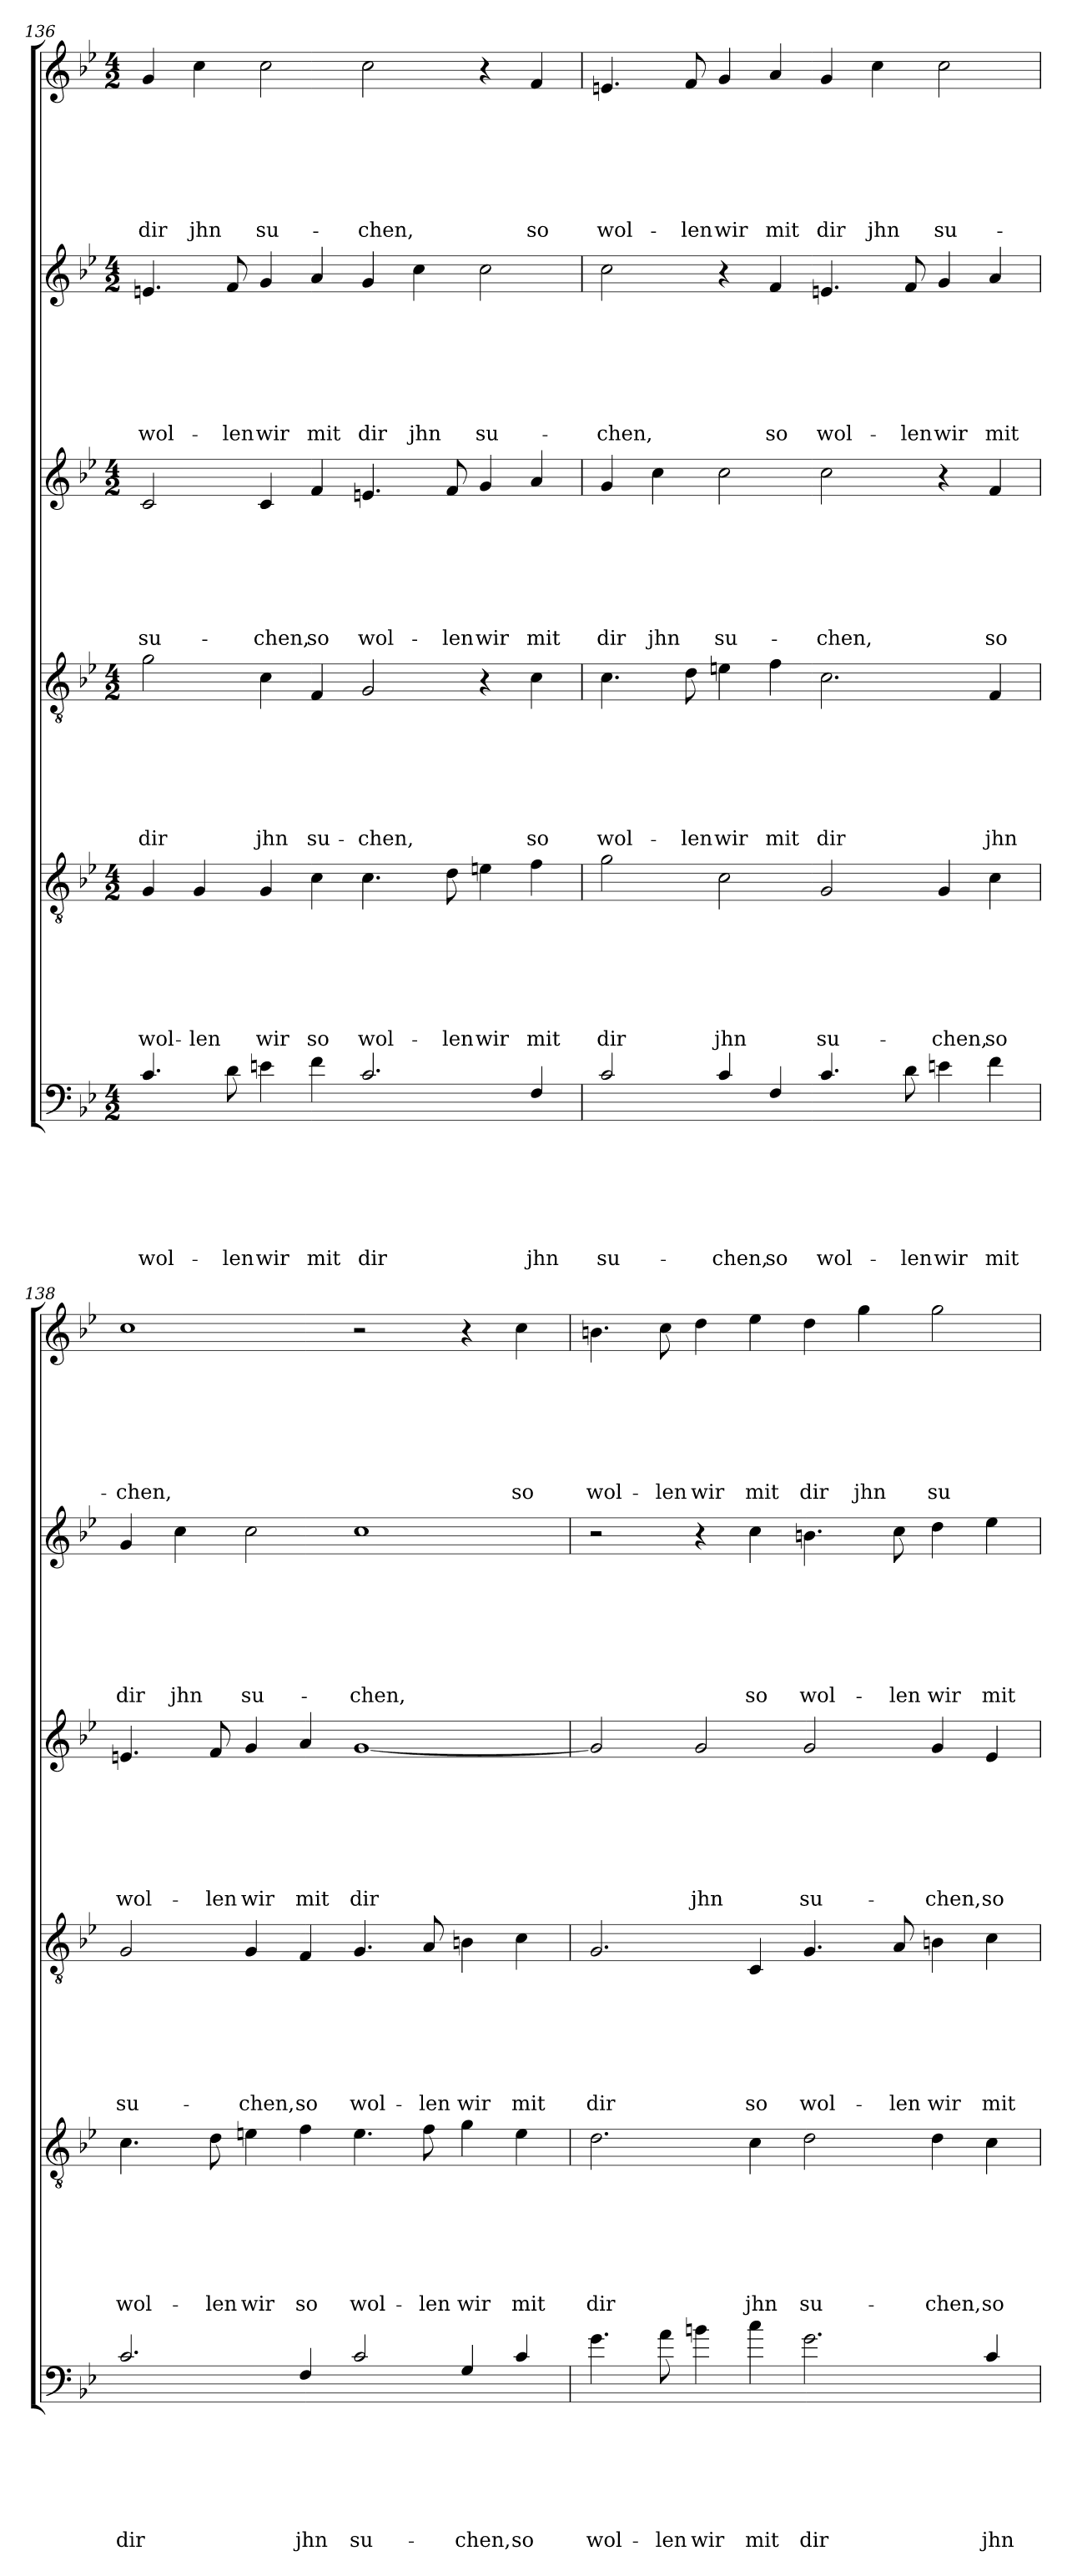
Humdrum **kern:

**kern	**text	**text	**text	**text	**text	**text	**text	**kern	**text	**text	**text	**text	**text	**text	**text	**kern	**text	**text	**text	**text	**text	**text	**text	**kern	**text	**text	**text	**text	**text	**text	**text	**kern	**text	**text	**text	**text	**text	**text	**text	**kern	**text	**text	**text	**text	**text	**text	**text
*part6	*part6	*part6	*part6	*part6	*part6	*part6	*part6	*part5	*part5	*part5	*part5	*part5	*part5	*part5	*part5	*part4	*part4	*part4	*part4	*part4	*part4	*part4	*part4	*part3	*part3	*part3	*part3	*part3	*part3	*part3	*part3	*part2	*part2	*part2	*part2	*part2	*part2	*part2	*part2	*part1	*part1	*part1	*part1	*part1	*part1	*part1	*part1
*staff6	*staff6	*staff6	*staff6	*staff6	*staff6	*staff6	*staff6	*staff5	*staff5	*staff5	*staff5	*staff5	*staff5	*staff5	*staff5	*staff4	*staff4	*staff4	*staff4	*staff4	*staff4	*staff4	*staff4	*staff3	*staff3	*staff3	*staff3	*staff3	*staff3	*staff3	*staff3	*staff2	*staff2	*staff2	*staff2	*staff2	*staff2	*staff2	*staff2	*staff1	*staff1	*staff1	*staff1	*staff1	*staff1	*staff1	*staff1
*clefF4	*	*	*	*	*	*	*	*clefGv2	*	*	*	*	*	*	*	*clefGv2	*	*	*	*	*	*	*	*clefG2	*	*	*	*	*	*	*	*clefG2	*	*	*	*	*	*	*	*clefG2	*	*	*	*	*	*	*
*ITrd8c14	*	*	*	*	*	*	*	*	*	*	*	*	*	*	*	*	*	*	*	*	*	*	*	*	*	*	*	*	*	*	*	*	*	*	*	*	*	*	*	*	*	*	*	*	*	*	*
*k[b-e-]	*	*	*	*	*	*	*	*k[b-e-]	*	*	*	*	*	*	*	*k[b-e-]	*	*	*	*	*	*	*	*k[b-e-]	*	*	*	*	*	*	*	*k[b-e-]	*	*	*	*	*	*	*	*k[b-e-]	*	*	*	*	*	*	*
*B-:	*	*	*	*	*	*	*	*B-:	*	*	*	*	*	*	*	*B-:	*	*	*	*	*	*	*	*B-:	*	*	*	*	*	*	*	*B-:	*	*	*	*	*	*	*	*B-:	*	*	*	*	*	*	*
*M4/2	*	*	*	*	*	*	*	*M4/2	*	*	*	*	*	*	*	*M4/2	*	*	*	*	*	*	*	*M4/2	*	*	*	*	*	*	*	*M4/2	*	*	*	*	*	*	*	*M4/2	*	*	*	*	*	*	*
=136	=136	=136	=136	=136	=136	=136	=136	=136	=136	=136	=136	=136	=136	=136	=136	=136	=136	=136	=136	=136	=136	=136	=136	=136	=136	=136	=136	=136	=136	=136	=136	=136	=136	=136	=136	=136	=136	=136	=136	=136	=136	=136	=136	=136	=136	=136	=136
!	!	!	!	!	!	!	!LO:LY:b	!	!	!	!	!	!	!	!LO:LY:b	!	!	!	!	!	!	!	!LO:LY:b	!	!	!	!	!	!	!	!LO:LY:b	!	!	!	!	!	!	!	!LO:LY:b	!	!	!	!	!	!	!	!LO:LY:b
4.C/	.	.	.	.	.	.	wol-	4G/	.	.	.	.	.	.	wol-	2g\	.	.	.	.	.	.	dir	2c/	.	.	.	.	.	.	su-	4.en/	.	.	.	.	.	.	wol-	4g/	.	.	.	.	.	.	dir
!	!	!	!	!	!	!	!	!	!	!	!	!	!	!	!LO:LY:b	!	!	!	!	!	!	!	!	!	!	!	!	!	!	!	!	!	!	!	!	!	!	!	!	!	!	!	!	!	!	!	!LO:LY:b
.	.	.	.	.	.	.	.	4G/	.	.	.	.	.	.	-len	.	.	.	.	.	.	.	.	.	.	.	.	.	.	.	.	.	.	.	.	.	.	.	.	4cc\	.	.	.	.	.	.	jhn
!	!	!	!	!	!	!	!LO:LY:b	!	!	!	!	!	!	!	!	!	!	!	!	!	!	!	!	!	!	!	!	!	!	!	!	!	!	!	!	!	!	!	!LO:LY:b	!	!	!	!	!	!	!	!
8D\	.	.	.	.	.	.	-len	.	.	.	.	.	.	.	.	.	.	.	.	.	.	.	.	.	.	.	.	.	.	.	.	8f/	.	.	.	.	.	.	-len	.	.	.	.	.	.	.	.
!	!	!	!	!	!	!	!LO:LY:b	!	!	!	!	!	!	!	!LO:LY:b	!	!	!	!	!	!	!	!LO:LY:b	!	!	!	!	!	!	!	!LO:LY:b	!	!	!	!	!	!	!	!LO:LY:b	!	!	!	!	!	!	!	!LO:LY:b
4En\	.	.	.	.	.	.	wir	4G/	.	.	.	.	.	.	wir	4c\	.	.	.	.	.	.	jhn	4c/	.	.	.	.	.	.	-chen,	4g/	.	.	.	.	.	.	wir	2cc\	.	.	.	.	.	.	su-
!	!	!	!	!	!	!	!LO:LY:b	!	!	!	!	!	!	!	!LO:LY:b	!	!	!	!	!	!	!	!LO:LY:b	!	!	!	!	!	!	!	!LO:LY:b	!	!	!	!	!	!	!	!LO:LY:b	!	!	!	!	!	!	!	!
4F\	.	.	.	.	.	.	mit	4c\	.	.	.	.	.	.	so	4F/	.	.	.	.	.	.	su-	4f/	.	.	.	.	.	.	so	4a/	.	.	.	.	.	.	mit	.	.	.	.	.	.	.	.
!	!	!	!	!	!	!	!LO:LY:b	!	!	!	!	!	!	!	!LO:LY:b	!	!	!	!	!	!	!	!LO:LY:b	!	!	!	!	!	!	!	!LO:LY:b	!	!	!	!	!	!	!	!LO:LY:b	!	!	!	!	!	!	!	!LO:LY:b
2.C/	.	.	.	.	.	.	dir	4.c\	.	.	.	.	.	.	wol-	2G/	.	.	.	.	.	.	-chen,	4.en/	.	.	.	.	.	.	wol-	4g/	.	.	.	.	.	.	dir	2cc\	.	.	.	.	.	.	-chen,
!	!	!	!	!	!	!	!	!	!	!	!	!	!	!	!	!	!	!	!	!	!	!	!	!	!	!	!	!	!	!	!	!	!	!	!	!	!	!	!LO:LY:b	!	!	!	!	!	!	!	!
.	.	.	.	.	.	.	.	.	.	.	.	.	.	.	.	.	.	.	.	.	.	.	.	.	.	.	.	.	.	.	.	4cc\	.	.	.	.	.	.	jhn	.	.	.	.	.	.	.	.
!	!	!	!	!	!	!	!	!	!	!	!	!	!	!	!LO:LY:b	!	!	!	!	!	!	!	!	!	!	!	!	!	!	!	!LO:LY:b	!	!	!	!	!	!	!	!	!	!	!	!	!	!	!	!
.	.	.	.	.	.	.	.	8d\	.	.	.	.	.	.	-len	.	.	.	.	.	.	.	.	8f/	.	.	.	.	.	.	-len	.	.	.	.	.	.	.	.	.	.	.	.	.	.	.	.
!	!	!	!	!	!	!	!	!	!	!	!	!	!	!	!LO:LY:b	!	!	!	!	!	!	!	!	!	!	!	!	!	!	!	!LO:LY:b	!	!	!	!	!	!	!	!LO:LY:b	!	!	!	!	!	!	!	!
.	.	.	.	.	.	.	.	4en\	.	.	.	.	.	.	wir	4r	.	.	.	.	.	.	.	4g/	.	.	.	.	.	.	wir	2cc\	.	.	.	.	.	.	su-	4r	.	.	.	.	.	.	.
!	!	!	!	!	!	!	!LO:LY:b	!	!	!	!	!	!	!	!LO:LY:b	!	!	!	!	!	!	!	!LO:LY:b	!	!	!	!	!	!	!	!LO:LY:b	!	!	!	!	!	!	!	!	!	!	!	!	!	!	!	!LO:LY:b
4FF/	.	.	.	.	.	.	jhn	4f\	.	.	.	.	.	.	mit	4c\	.	.	.	.	.	.	so	4a/	.	.	.	.	.	.	mit	.	.	.	.	.	.	.	.	4f/	.	.	.	.	.	.	so
!!LO:LB:g=z
=137	=137	=137	=137	=137	=137	=137	=137	=137	=137	=137	=137	=137	=137	=137	=137	=137	=137	=137	=137	=137	=137	=137	=137	=137	=137	=137	=137	=137	=137	=137	=137	=137	=137	=137	=137	=137	=137	=137	=137	=137	=137	=137	=137	=137	=137	=137	=137
!	!	!	!	!	!	!	!LO:LY:b	!	!	!	!	!	!	!	!LO:LY:b	!	!	!	!	!	!	!	!LO:LY:b	!	!	!	!	!	!	!	!LO:LY:b	!	!	!	!	!	!	!	!LO:LY:b	!	!	!	!	!	!	!	!LO:LY:b
2C/	.	.	.	.	.	.	su-	2g\	.	.	.	.	.	.	dir	4.c\	.	.	.	.	.	.	wol-	4g/	.	.	.	.	.	.	dir	2cc\	.	.	.	.	.	.	-chen,	4.en/	.	.	.	.	.	.	wol-
!	!	!	!	!	!	!	!	!	!	!	!	!	!	!	!	!	!	!	!	!	!	!	!	!	!	!	!	!	!	!	!LO:LY:b	!	!	!	!	!	!	!	!	!	!	!	!	!	!	!	!
.	.	.	.	.	.	.	.	.	.	.	.	.	.	.	.	.	.	.	.	.	.	.	.	4cc\	.	.	.	.	.	.	jhn	.	.	.	.	.	.	.	.	.	.	.	.	.	.	.	.
!	!	!	!	!	!	!	!	!	!	!	!	!	!	!	!	!	!	!	!	!	!	!	!LO:LY:b	!	!	!	!	!	!	!	!	!	!	!	!	!	!	!	!	!	!	!	!	!	!	!	!LO:LY:b
.	.	.	.	.	.	.	.	.	.	.	.	.	.	.	.	8d\	.	.	.	.	.	.	-len	.	.	.	.	.	.	.	.	.	.	.	.	.	.	.	.	8f/	.	.	.	.	.	.	-len
!	!	!	!	!	!	!	!LO:LY:b	!	!	!	!	!	!	!	!LO:LY:b	!	!	!	!	!	!	!	!LO:LY:b	!	!	!	!	!	!	!	!LO:LY:b	!	!	!	!	!	!	!	!	!	!	!	!	!	!	!	!LO:LY:b
4C/	.	.	.	.	.	.	-chen,	2c\	.	.	.	.	.	.	jhn	4en\	.	.	.	.	.	.	wir	2cc\	.	.	.	.	.	.	su-	4r	.	.	.	.	.	.	.	4g/	.	.	.	.	.	.	wir
!	!	!	!	!	!	!	!LO:LY:b	!	!	!	!	!	!	!	!	!	!	!	!	!	!	!	!LO:LY:b	!	!	!	!	!	!	!	!	!	!	!	!	!	!	!	!LO:LY:b	!	!	!	!	!	!	!	!LO:LY:b
4FF/	.	.	.	.	.	.	so	.	.	.	.	.	.	.	.	4f\	.	.	.	.	.	.	mit	.	.	.	.	.	.	.	.	4f/	.	.	.	.	.	.	so	4a/	.	.	.	.	.	.	mit
!	!	!	!	!	!	!	!LO:LY:b	!	!	!	!	!	!	!	!LO:LY:b	!	!	!	!	!	!	!	!LO:LY:b	!	!	!	!	!	!	!	!LO:LY:b	!	!	!	!	!	!	!	!LO:LY:b	!	!	!	!	!	!	!	!LO:LY:b
4.C/	.	.	.	.	.	.	wol-	2G/	.	.	.	.	.	.	su-	2.c\	.	.	.	.	.	.	dir	2cc\	.	.	.	.	.	.	-chen,	4.en/	.	.	.	.	.	.	wol-	4g/	.	.	.	.	.	.	dir
!	!	!	!	!	!	!	!	!	!	!	!	!	!	!	!	!	!	!	!	!	!	!	!	!	!	!	!	!	!	!	!	!	!	!	!	!	!	!	!	!	!	!	!	!	!	!	!LO:LY:b
.	.	.	.	.	.	.	.	.	.	.	.	.	.	.	.	.	.	.	.	.	.	.	.	.	.	.	.	.	.	.	.	.	.	.	.	.	.	.	.	4cc\	.	.	.	.	.	.	jhn
!	!	!	!	!	!	!	!LO:LY:b	!	!	!	!	!	!	!	!	!	!	!	!	!	!	!	!	!	!	!	!	!	!	!	!	!	!	!	!	!	!	!	!LO:LY:b	!	!	!	!	!	!	!	!
8D\	.	.	.	.	.	.	-len	.	.	.	.	.	.	.	.	.	.	.	.	.	.	.	.	.	.	.	.	.	.	.	.	8f/	.	.	.	.	.	.	-len	.	.	.	.	.	.	.	.
!	!	!	!	!	!	!	!LO:LY:b	!	!	!	!	!	!	!	!LO:LY:b	!	!	!	!	!	!	!	!	!	!	!	!	!	!	!	!	!	!	!	!	!	!	!	!LO:LY:b	!	!	!	!	!	!	!	!LO:LY:b
4En\	.	.	.	.	.	.	wir	4G/	.	.	.	.	.	.	-chen,	.	.	.	.	.	.	.	.	4r	.	.	.	.	.	.	.	4g/	.	.	.	.	.	.	wir	2cc\	.	.	.	.	.	.	su-
!	!	!	!	!	!	!	!LO:LY:b	!	!	!	!	!	!	!	!LO:LY:b	!	!	!	!	!	!	!	!LO:LY:b	!	!	!	!	!	!	!	!LO:LY:b	!	!	!	!	!	!	!	!LO:LY:b	!	!	!	!	!	!	!	!
4F\	.	.	.	.	.	.	mit	4c\	.	.	.	.	.	.	so	4F/	.	.	.	.	.	.	jhn	4f/	.	.	.	.	.	.	so	4a/	.	.	.	.	.	.	mit	.	.	.	.	.	.	.	.
=138	=138	=138	=138	=138	=138	=138	=138	=138	=138	=138	=138	=138	=138	=138	=138	=138	=138	=138	=138	=138	=138	=138	=138	=138	=138	=138	=138	=138	=138	=138	=138	=138	=138	=138	=138	=138	=138	=138	=138	=138	=138	=138	=138	=138	=138	=138	=138
!	!	!	!	!	!	!	!LO:LY:b	!	!	!	!	!	!	!	!LO:LY:b	!	!	!	!	!	!	!	!LO:LY:b	!	!	!	!	!	!	!	!LO:LY:b	!	!	!	!	!	!	!	!LO:LY:b	!	!	!	!	!	!	!	!LO:LY:b
2.C/	.	.	.	.	.	.	dir	4.c\	.	.	.	.	.	.	wol-	2G/	.	.	.	.	.	.	su-	4.en/	.	.	.	.	.	.	wol-	4g/	.	.	.	.	.	.	dir	1cc	.	.	.	.	.	.	-chen,
!	!	!	!	!	!	!	!	!	!	!	!	!	!	!	!	!	!	!	!	!	!	!	!	!	!	!	!	!	!	!	!	!	!	!	!	!	!	!	!LO:LY:b	!	!	!	!	!	!	!	!
.	.	.	.	.	.	.	.	.	.	.	.	.	.	.	.	.	.	.	.	.	.	.	.	.	.	.	.	.	.	.	.	4cc\	.	.	.	.	.	.	jhn	.	.	.	.	.	.	.	.
!	!	!	!	!	!	!	!	!	!	!	!	!	!	!	!LO:LY:b	!	!	!	!	!	!	!	!	!	!	!	!	!	!	!	!LO:LY:b	!	!	!	!	!	!	!	!	!	!	!	!	!	!	!	!
.	.	.	.	.	.	.	.	8d\	.	.	.	.	.	.	-len	.	.	.	.	.	.	.	.	8f/	.	.	.	.	.	.	-len	.	.	.	.	.	.	.	.	.	.	.	.	.	.	.	.
!	!	!	!	!	!	!	!	!	!	!	!	!	!	!	!LO:LY:b	!	!	!	!	!	!	!	!LO:LY:b	!	!	!	!	!	!	!	!LO:LY:b	!	!	!	!	!	!	!	!LO:LY:b	!	!	!	!	!	!	!	!
.	.	.	.	.	.	.	.	4en\	.	.	.	.	.	.	wir	4G/	.	.	.	.	.	.	-chen,	4g/	.	.	.	.	.	.	wir	2cc\	.	.	.	.	.	.	su-	.	.	.	.	.	.	.	.
!	!	!	!	!	!	!	!LO:LY:b	!	!	!	!	!	!	!	!LO:LY:b	!	!	!	!	!	!	!	!LO:LY:b	!	!	!	!	!	!	!	!LO:LY:b	!	!	!	!	!	!	!	!	!	!	!	!	!	!	!	!
4FF/	.	.	.	.	.	.	jhn	4f\	.	.	.	.	.	.	so	4F/	.	.	.	.	.	.	so	4a/	.	.	.	.	.	.	mit	.	.	.	.	.	.	.	.	.	.	.	.	.	.	.	.
!	!	!	!	!	!	!	!LO:LY:b	!	!	!	!	!	!	!	!LO:LY:b	!	!	!	!	!	!	!	!LO:LY:b	!	!	!	!	!	!	!	!LO:LY:b	!	!	!	!	!	!	!	!LO:LY:b	!	!	!	!	!	!	!	!
2C/	.	.	.	.	.	.	su-	4.e\	.	.	.	.	.	.	wol-	4.G/	.	.	.	.	.	.	wol-	[1g	.	.	.	.	.	.	dir	1cc	.	.	.	.	.	.	-chen,	2r	.	.	.	.	.	.	.
!	!	!	!	!	!	!	!	!	!	!	!	!	!	!	!LO:LY:b	!	!	!	!	!	!	!	!LO:LY:b	!	!	!	!	!	!	!	!	!	!	!	!	!	!	!	!	!	!	!	!	!	!	!	!
.	.	.	.	.	.	.	.	8f\	.	.	.	.	.	.	-len	8A/	.	.	.	.	.	.	-len	.	.	.	.	.	.	.	.	.	.	.	.	.	.	.	.	.	.	.	.	.	.	.	.
!	!	!	!	!	!	!	!LO:LY:b	!	!	!	!	!	!	!	!LO:LY:b	!	!	!	!	!	!	!	!LO:LY:b	!	!	!	!	!	!	!	!	!	!	!	!	!	!	!	!	!	!	!	!	!	!	!	!
4GG/	.	.	.	.	.	.	-chen,	4g\	.	.	.	.	.	.	wir	4Bn\	.	.	.	.	.	.	wir	.	.	.	.	.	.	.	.	.	.	.	.	.	.	.	.	4r	.	.	.	.	.	.	.
!	!	!	!	!	!	!	!LO:LY:b	!	!	!	!	!	!	!	!LO:LY:b	!	!	!	!	!	!	!	!LO:LY:b	!	!	!	!	!	!	!	!	!	!	!	!	!	!	!	!	!	!	!	!	!	!	!	!LO:LY:b
4C/	.	.	.	.	.	.	so	4e\	.	.	.	.	.	.	mit	4c\	.	.	.	.	.	.	mit	.	.	.	.	.	.	.	.	.	.	.	.	.	.	.	.	4cc\	.	.	.	.	.	.	so
=139	=139	=139	=139	=139	=139	=139	=139	=139	=139	=139	=139	=139	=139	=139	=139	=139	=139	=139	=139	=139	=139	=139	=139	=139	=139	=139	=139	=139	=139	=139	=139	=139	=139	=139	=139	=139	=139	=139	=139	=139	=139	=139	=139	=139	=139	=139	=139
!	!	!	!	!	!	!	!LO:LY:b	!	!	!	!	!	!	!	!LO:LY:b	!	!	!	!	!	!	!	!LO:LY:b	!	!	!	!	!	!	!	!	!	!	!	!	!	!	!	!	!	!	!	!	!	!	!	!LO:LY:b
4.G\	.	.	.	.	.	.	wol-	2.d\	.	.	.	.	.	.	dir	2.G/	.	.	.	.	.	.	dir	2g/]	.	.	.	.	.	.	.	2r	.	.	.	.	.	.	.	4.bn\	.	.	.	.	.	.	wol-
!	!	!	!	!	!	!	!LO:LY:b	!	!	!	!	!	!	!	!	!	!	!	!	!	!	!	!	!	!	!	!	!	!	!	!	!	!	!	!	!	!	!	!	!	!	!	!	!	!	!	!LO:LY:b
8A\	.	.	.	.	.	.	-len	.	.	.	.	.	.	.	.	.	.	.	.	.	.	.	.	.	.	.	.	.	.	.	.	.	.	.	.	.	.	.	.	8cc\	.	.	.	.	.	.	-len
!	!	!	!	!	!	!	!LO:LY:b	!	!	!	!	!	!	!	!	!	!	!	!	!	!	!	!	!	!	!	!	!	!	!	!LO:LY:b	!	!	!	!	!	!	!	!	!	!	!	!	!	!	!	!LO:LY:b
4Bn\	.	.	.	.	.	.	wir	.	.	.	.	.	.	.	.	.	.	.	.	.	.	.	.	2g/	.	.	.	.	.	.	jhn	4r	.	.	.	.	.	.	.	4dd\	.	.	.	.	.	.	wir
!	!	!	!	!	!	!	!LO:LY:b	!	!	!	!	!	!	!	!LO:LY:b	!	!	!	!	!	!	!	!LO:LY:b	!	!	!	!	!	!	!	!	!	!	!	!	!	!	!	!LO:LY:b	!	!	!	!	!	!	!	!LO:LY:b
4c\	.	.	.	.	.	.	mit	4c\	.	.	.	.	.	.	jhn	4C/	.	.	.	.	.	.	so	.	.	.	.	.	.	.	.	4cc\	.	.	.	.	.	.	so	4ee-\	.	.	.	.	.	.	mit
!	!	!	!	!	!	!	!LO:LY:b	!	!	!	!	!	!	!	!LO:LY:b	!	!	!	!	!	!	!	!LO:LY:b	!	!	!	!	!	!	!	!LO:LY:b	!	!	!	!	!	!	!	!LO:LY:b	!	!	!	!	!	!	!	!LO:LY:b
2.G\	.	.	.	.	.	.	dir	2d\	.	.	.	.	.	.	su-	4.G/	.	.	.	.	.	.	wol-	2g/	.	.	.	.	.	.	su-	4.bn\	.	.	.	.	.	.	wol-	4dd\	.	.	.	.	.	.	dir
!	!	!	!	!	!	!	!	!	!	!	!	!	!	!	!	!	!	!	!	!	!	!	!	!	!	!	!	!	!	!	!	!	!	!	!	!	!	!	!	!	!	!	!	!	!	!	!LO:LY:b
.	.	.	.	.	.	.	.	.	.	.	.	.	.	.	.	.	.	.	.	.	.	.	.	.	.	.	.	.	.	.	.	.	.	.	.	.	.	.	.	4gg\	.	.	.	.	.	.	jhn
!	!	!	!	!	!	!	!	!	!	!	!	!	!	!	!	!	!	!	!	!	!	!	!LO:LY:b	!	!	!	!	!	!	!	!	!	!	!	!	!	!	!	!LO:LY:b	!	!	!	!	!	!	!	!
.	.	.	.	.	.	.	.	.	.	.	.	.	.	.	.	8A/	.	.	.	.	.	.	-len	.	.	.	.	.	.	.	.	8cc\	.	.	.	.	.	.	-len	.	.	.	.	.	.	.	.
!	!	!	!	!	!	!	!	!	!	!	!	!	!	!	!LO:LY:b	!	!	!	!	!	!	!	!LO:LY:b	!	!	!	!	!	!	!	!LO:LY:b	!	!	!	!	!	!	!	!LO:LY:b	!	!	!	!	!	!	!	!LO:LY:b
.	.	.	.	.	.	.	.	4d\	.	.	.	.	.	.	-chen,	4Bn\	.	.	.	.	.	.	wir	4g/	.	.	.	.	.	.	-chen,	4dd\	.	.	.	.	.	.	wir	2gg\	.	.	.	.	.	.	su-
!	!	!	!	!	!	!	!LO:LY:b	!	!	!	!	!	!	!	!LO:LY:b	!	!	!	!	!	!	!	!LO:LY:b	!	!	!	!	!	!	!	!LO:LY:b	!	!	!	!	!	!	!	!LO:LY:b	!	!	!	!	!	!	!	!
4C/	.	.	.	.	.	.	jhn	4c\	.	.	.	.	.	.	so	4c\	.	.	.	.	.	.	mit	4e-/	.	.	.	.	.	.	so	4ee-\	.	.	.	.	.	.	mit	.	.	.	.	.	.	.	.
=	=	=	=	=	=	=	=	=	=	=	=	=	=	=	=	=	=	=	=	=	=	=	=	=	=	=	=	=	=	=	=	=	=	=	=	=	=	=	=	=	=	=	=	=	=	=	=
*-	*-	*-	*-	*-	*-	*-	*-	*-	*-	*-	*-	*-	*-	*-	*-	*-	*-	*-	*-	*-	*-	*-	*-	*-	*-	*-	*-	*-	*-	*-	*-	*-	*-	*-	*-	*-	*-	*-	*-	*-	*-	*-	*-	*-	*-	*-	*-
